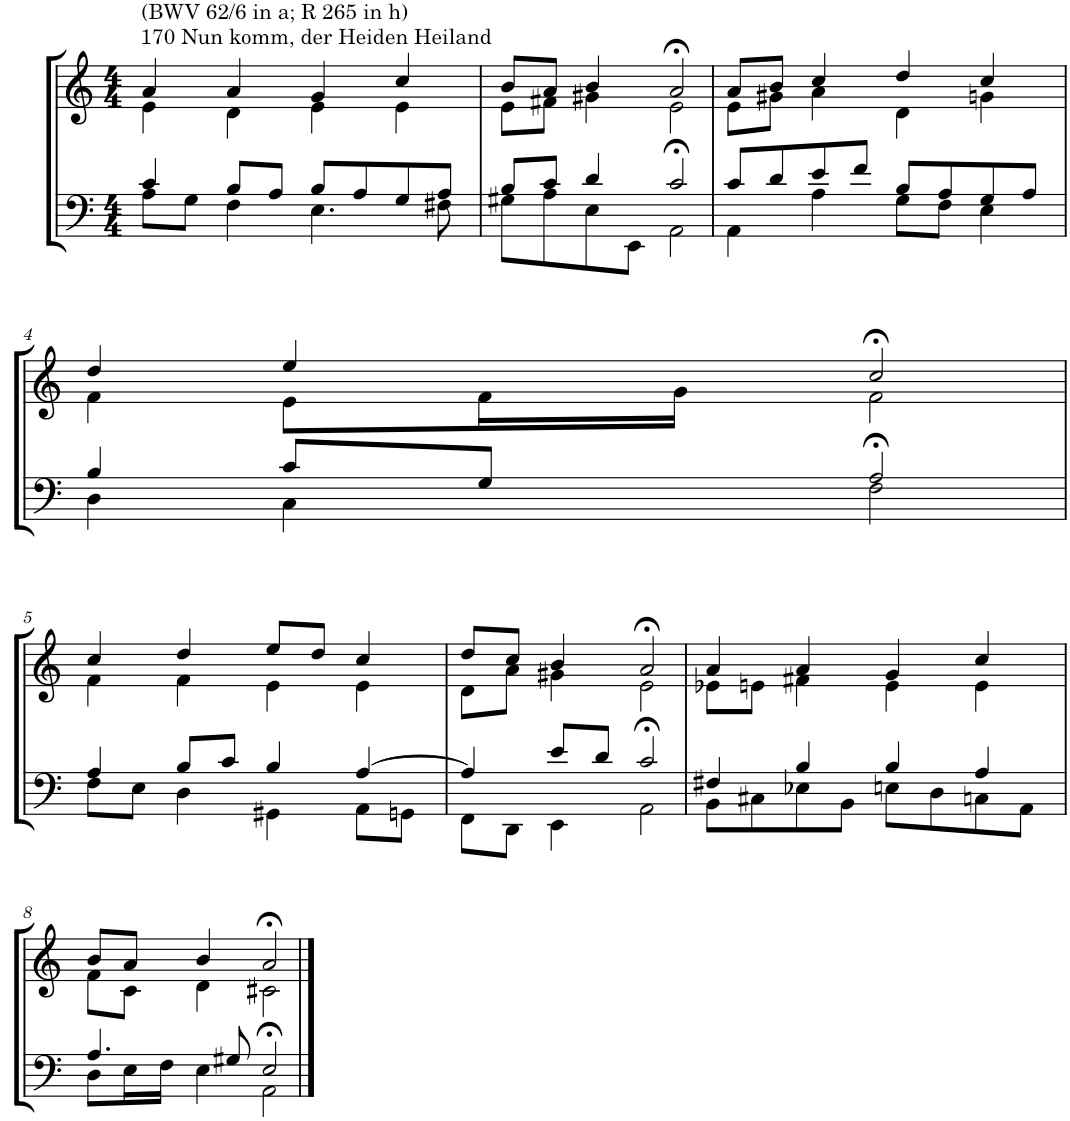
**kern	**kern
*part2	*part1
*staff2	*staff1
*I"Tenor/Baß	*I"Sopran/Alt
*clefF4	*clefG2
*k[]	*k[]
*M4/4	*M4/4
=1	=1
*^	*^
!	!	!LO:TX:a:t=170 Nun komm, der Heiden Heiland	!
!	!	!LO:TX:a:t=(BWV 62/6 in a; R 265 in h)	!
4c/	8A\L	4a/	4e\
.	8G\J	.	.
8B/L	4F\	4a/	4d\
8A/J	.	.	.
8B/L	4.E\	4g/	4e\
8A/	.	.	.
8G/	.	4cc/	4e\
8A/J	8F#X\	.	.
=2	=2	=2	=2
8B/L	8G#X\L	8b/L	8e\L
8c/J	8A\	8a/J	8f#X\J
4d/	8E\	4b/	4g#X\
.	8EE\J	.	.
2c/	2AA>\	2a>/	2e\
=3	=3	=3	=3
8c/L	4AA\	8a/L	8e\L
8d/	.	8b/J	8g#X\J
8e/	4A\	4cc/	4a\
8f/J	.	.	.
8B/L	8G\L	4dd/	4d\
8A/	8F\J	.	.
8G/	4E\	4cc/	4gn\
8A/J	.	.	.
!!LO:LB:g=z	!!
=4	=4	=4	=4
4B/	4D\	4dd/	4f\
8c/L	4C\	4ee/	8e\L
8G/J	.	.	16f\L
.	.	.	16g\JJ
2A/	2F>\	2cc>/	2f\
!!LO:LB:g=z	!!
=5	=5	=5	=5
4A/	8F\L	4cc/	4f\
.	8E\J	.	.
8B/L	4D\	4dd/	4f\
8c/J	.	.	.
4B/	4GG#X\	8ee/L	4e\
.	.	8dd/J	.
[4A/	8AA\L	4cc/	4e\
.	8GGn\J	.	.
=6	=6	=6	=6
4A/]	8FF\L	8dd/L	8d\L
.	8DD\J	8cc/J	8a\J
8e/L	4EE\	4b/	4g#X\
8d/J	.	.	.
2c/	2AA>\	2a>/	2e\
=7	=7	=7	=7
4F#X/	8BB\L	4a/	8e-X\L
.	8C#X\	.	8en\J
4B/	8E-X\	4a/	4f#X\
.	8BB\J	.	.
4B/	8En\L	4g/	4e\
.	8D\	.	.
4A/	8Cn\	4cc/	4e\
.	8AA\J	.	.
!!LO:LB:g=z	!!
=8	=8	=8	=8
4.A/	8D\L	8b/L	8f\L
.	16E\L	8a/J	8c\J
.	16F\JJ	.	.
.	4E\	4b/	4d\
8G#X/	.	.	.
2E/	2AA>\	2a>/	2c#X\
*v	*v	*	*
*	*v	*v
==	==
*-	*-
